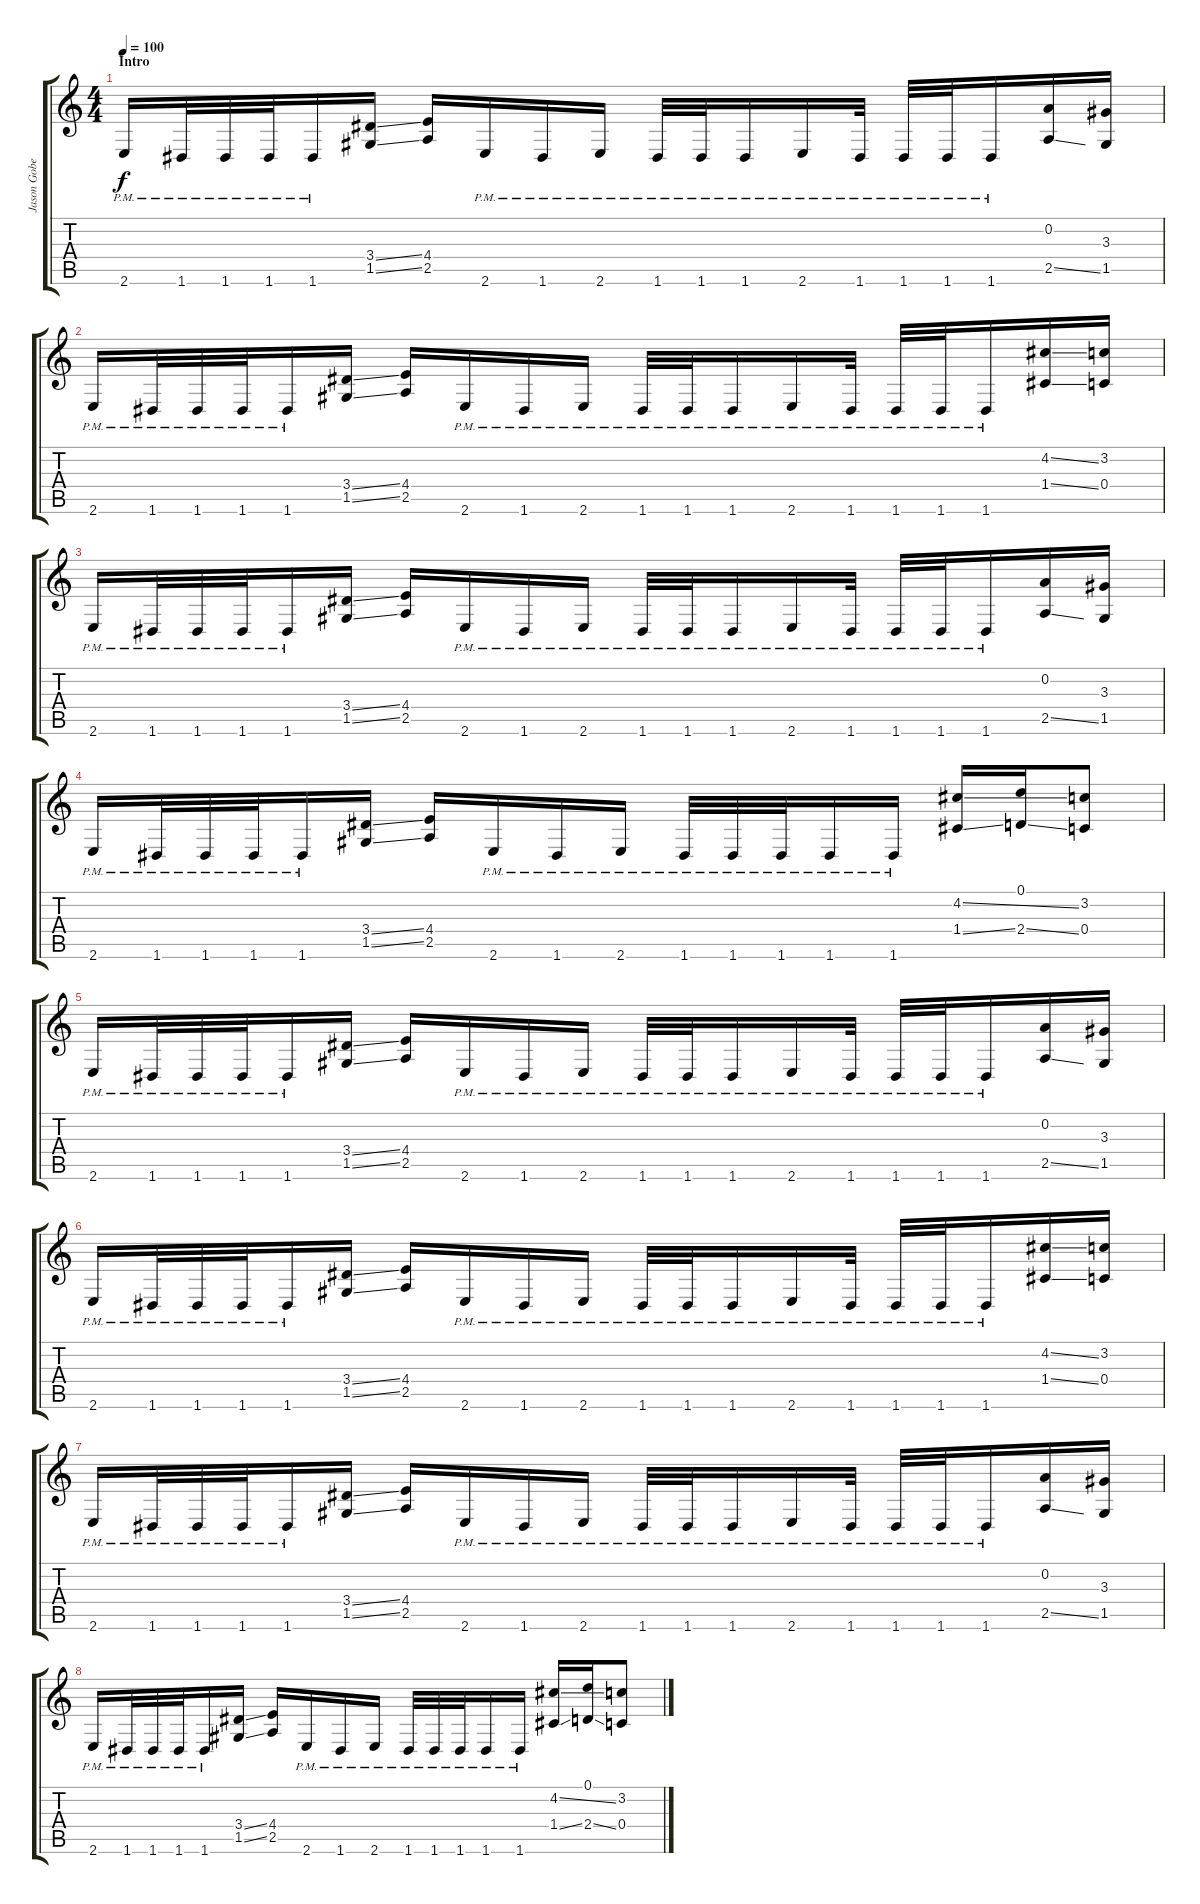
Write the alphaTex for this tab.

\track ("Jason Gobel " "Jason Gobe") {instrument distortionguitar}
\staff {score tabs}
\tuning (D4 A3 F3 C3 G2 D2) {hide}
\ts (4 4)
\section ("" "Intro")
\tempo 100
\clef g2
\ks c
2.6{pm}.16{dy f instrument distortionguitar} 1.6{pm}.32 1.6{pm}.32 1.6{pm}.32 1.6{pm}.16 (3.4{ss} 1.5{ss}).16 (4.4 2.5).16 2.6{pm}.16 1.6{pm}.16 2.6{pm}.16 1.6{pm}.32 1.6{pm}.32 1.6{pm}.16 2.6{pm}.16 1.6{pm}.32 1.6{pm}.32 1.6{pm}.32 1.6{pm}.16 (0.2 2.5{ss}).16 (3.3 1.5).16 |
2.6{pm}.16 1.6{pm}.32 1.6{pm}.32 1.6{pm}.32 1.6{pm}.16 (3.4{ss} 1.5{ss}).16 (4.4 2.5).16 2.6{pm}.16 1.6{pm}.16 2.6{pm}.16 1.6{pm}.32 1.6{pm}.32 1.6{pm}.16 2.6{pm}.16 1.6{pm}.32 1.6{pm}.32 1.6{pm}.32 1.6{pm}.16 (4.2{ss} 1.4{ss}).16 (3.2 0.4).16 |
2.6{pm}.16 1.6{pm}.32 1.6{pm}.32 1.6{pm}.32 1.6{pm}.16 (3.4{ss} 1.5{ss}).16 (4.4 2.5).16 2.6{pm}.16 1.6{pm}.16 2.6{pm}.16 1.6{pm}.32 1.6{pm}.32 1.6{pm}.16 2.6{pm}.16 1.6{pm}.32 1.6{pm}.32 1.6{pm}.32 1.6{pm}.16 (0.2 2.5{ss}).16 (3.3 1.5).16 |
2.6{pm}.16 1.6{pm}.32 1.6{pm}.32 1.6{pm}.32 1.6{pm}.16 (3.4{ss} 1.5{ss}).16 (4.4 2.5).16 2.6{pm}.16 1.6{pm}.16 2.6{pm}.16 1.6{pm}.32 1.6{pm}.32 1.6{pm}.32 1.6{pm}.16 1.6{pm}.16 (4.2{ss} 1.4{ss}).16 (0.1 2.4{ss}).16 (3.2 0.4).8 |
2.6{pm}.16 1.6{pm}.32 1.6{pm}.32 1.6{pm}.32 1.6{pm}.16 (3.4{ss} 1.5{ss}).16 (4.4 2.5).16 2.6{pm}.16 1.6{pm}.16 2.6{pm}.16 1.6{pm}.32 1.6{pm}.32 1.6{pm}.16 2.6{pm}.16 1.6{pm}.32 1.6{pm}.32 1.6{pm}.32 1.6{pm}.16 (0.2 2.5{ss}).16 (3.3 1.5).16 |
2.6{pm}.16 1.6{pm}.32 1.6{pm}.32 1.6{pm}.32 1.6{pm}.16 (3.4{ss} 1.5{ss}).16 (4.4 2.5).16 2.6{pm}.16 1.6{pm}.16 2.6{pm}.16 1.6{pm}.32 1.6{pm}.32 1.6{pm}.16 2.6{pm}.16 1.6{pm}.32 1.6{pm}.32 1.6{pm}.32 1.6{pm}.16 (4.2{ss} 1.4{ss}).16 (3.2 0.4).16 |
2.6{pm}.16 1.6{pm}.32 1.6{pm}.32 1.6{pm}.32 1.6{pm}.16 (3.4{ss} 1.5{ss}).16 (4.4 2.5).16 2.6{pm}.16 1.6{pm}.16 2.6{pm}.16 1.6{pm}.32 1.6{pm}.32 1.6{pm}.16 2.6{pm}.16 1.6{pm}.32 1.6{pm}.32 1.6{pm}.32 1.6{pm}.16 (0.2 2.5{ss}).16 (3.3 1.5).16 |
2.6{pm}.16 1.6{pm}.32 1.6{pm}.32 1.6{pm}.32 1.6{pm}.16 (3.4{ss} 1.5{ss}).16 (4.4 2.5).16 2.6{pm}.16 1.6{pm}.16 2.6{pm}.16 1.6{pm}.32 1.6{pm}.32 1.6{pm}.32 1.6{pm}.16 1.6{pm}.16 (4.2{ss} 1.4{ss}).16 (0.1 2.4{ss}).16 (3.2 0.4).8
